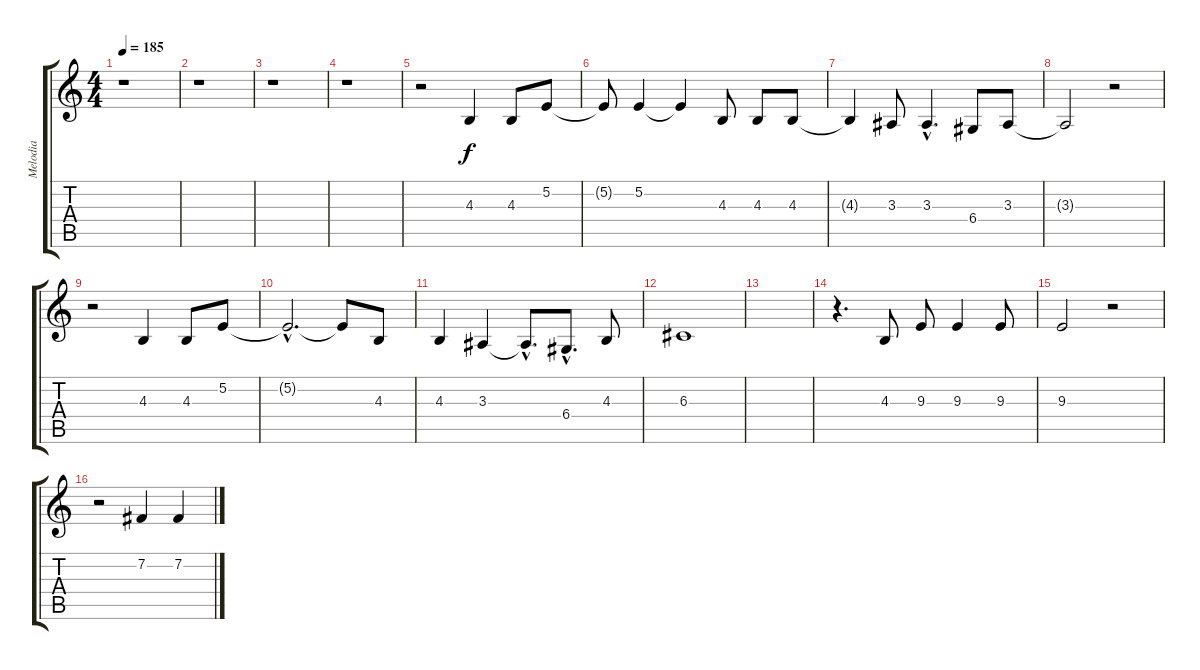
\track ("Melodia" "Melodia") {instrument lead6voice}
\staff {score tabs}
\tuning (E4 B3 G3 D3 A2 E2) {hide}
\ts (4 4)
\tempo 185
\clef g2
\ks c
r.1{dy f} |
r.1 |
r.1 |
r.1 |
r.2 4.3.4 4.3.8 5.2.8 |
5.2{t}.8 5.2.4 5.2{t}.4 4.3.8 4.3.8 4.3.8 |
4.3{t}.4 3.3.8 3.3{hac}.4{d} 6.4.8 3.3.8 |
3.3{t}.2 r.2 |
r.2 4.3.4 4.3.8 5.2.8 |
5.2{hac t}.2{d} 5.2{t}.8 4.3.8 |
4.3.4 3.3.4 3.3{hac t}.8{d} 6.4{hac}.8{d} 4.3.8 |
6.3.1 |
|
r.4{d} 4.3.8 9.3.8 9.3.4 9.3.8 |
9.3.2 r.2 |
r.2 7.2.4 7.2.4
